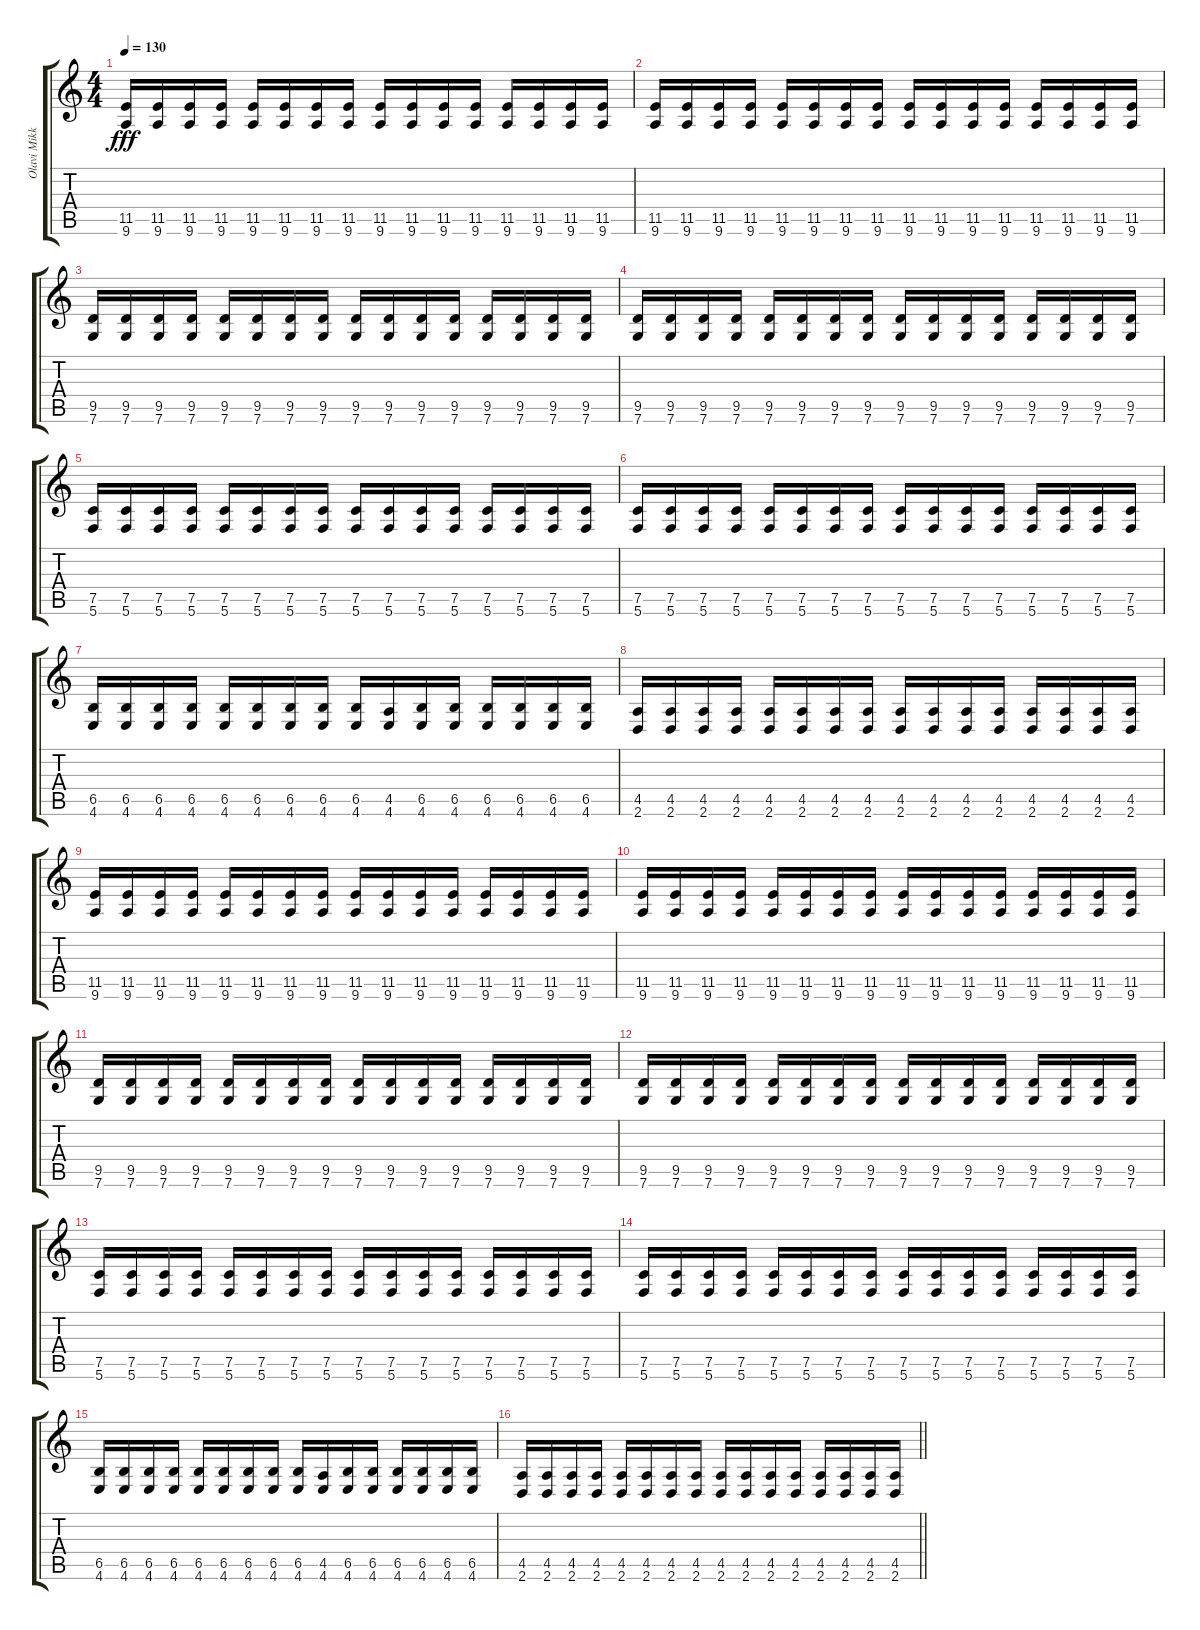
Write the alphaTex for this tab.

\track ("Olavi Mikkonen 2" "Olavi Mikk") {instrument distortionguitar}
\staff {score tabs}
\tuning (C4 G3 Eb3 Bb2 F2 C2) {hide}
\ts (4 4)
\tempo 130
\clef g2
\ks c
(11.5 9.6).16{dy fff} (11.5 9.6).16 (11.5 9.6).16 (11.5 9.6).16 (11.5 9.6).16 (11.5 9.6).16 (11.5 9.6).16 (11.5 9.6).16 (11.5 9.6).16 (11.5 9.6).16 (11.5 9.6).16 (11.5 9.6).16 (11.5 9.6).16 (11.5 9.6).16 (11.5 9.6).16 (11.5 9.6).16 |
(11.5 9.6).16 (11.5 9.6).16 (11.5 9.6).16 (11.5 9.6).16 (11.5 9.6).16 (11.5 9.6).16 (11.5 9.6).16 (11.5 9.6).16 (11.5 9.6).16 (11.5 9.6).16 (11.5 9.6).16 (11.5 9.6).16 (11.5 9.6).16 (11.5 9.6).16 (11.5 9.6).16 (11.5 9.6).16 |
(9.5 7.6).16 (9.5 7.6).16 (9.5 7.6).16 (9.5 7.6).16 (9.5 7.6).16 (9.5 7.6).16 (9.5 7.6).16 (9.5 7.6).16 (9.5 7.6).16 (9.5 7.6).16 (9.5 7.6).16 (9.5 7.6).16 (9.5 7.6).16 (9.5 7.6).16 (9.5 7.6).16 (9.5 7.6).16 |
(9.5 7.6).16 (9.5 7.6).16 (9.5 7.6).16 (9.5 7.6).16 (9.5 7.6).16 (9.5 7.6).16 (9.5 7.6).16 (9.5 7.6).16 (9.5 7.6).16 (9.5 7.6).16 (9.5 7.6).16 (9.5 7.6).16 (9.5 7.6).16 (9.5 7.6).16 (9.5 7.6).16 (9.5 7.6).16 |
(7.5 5.6).16 (7.5 5.6).16 (7.5 5.6).16 (7.5 5.6).16 (7.5 5.6).16 (7.5 5.6).16 (7.5 5.6).16 (7.5 5.6).16 (7.5 5.6).16 (7.5 5.6).16 (7.5 5.6).16 (7.5 5.6).16 (7.5 5.6).16 (7.5 5.6).16 (7.5 5.6).16 (7.5 5.6).16 |
(7.5 5.6).16 (7.5 5.6).16 (7.5 5.6).16 (7.5 5.6).16 (7.5 5.6).16 (7.5 5.6).16 (7.5 5.6).16 (7.5 5.6).16 (7.5 5.6).16 (7.5 5.6).16 (7.5 5.6).16 (7.5 5.6).16 (7.5 5.6).16 (7.5 5.6).16 (7.5 5.6).16 (7.5 5.6).16 |
(6.5 4.6).16 (6.5 4.6).16 (6.5 4.6).16 (6.5 4.6).16 (6.5 4.6).16 (6.5 4.6).16 (6.5 4.6).16 (6.5 4.6).16 (6.5 4.6).16 (4.5 4.6).16 (6.5 4.6).16 (6.5 4.6).16 (6.5 4.6).16 (6.5 4.6).16 (6.5 4.6).16 (6.5 4.6).16 |
(4.5 2.6).16 (4.5 2.6).16 (4.5 2.6).16 (4.5 2.6).16 (4.5 2.6).16 (4.5 2.6).16 (4.5 2.6).16 (4.5 2.6).16 (4.5 2.6).16 (4.5 2.6).16 (4.5 2.6).16 (4.5 2.6).16 (4.5 2.6).16 (4.5 2.6).16 (4.5 2.6).16 (4.5 2.6).16 |
(11.5 9.6).16 (11.5 9.6).16 (11.5 9.6).16 (11.5 9.6).16 (11.5 9.6).16 (11.5 9.6).16 (11.5 9.6).16 (11.5 9.6).16 (11.5 9.6).16 (11.5 9.6).16 (11.5 9.6).16 (11.5 9.6).16 (11.5 9.6).16 (11.5 9.6).16 (11.5 9.6).16 (11.5 9.6).16 |
(11.5 9.6).16 (11.5 9.6).16 (11.5 9.6).16 (11.5 9.6).16 (11.5 9.6).16 (11.5 9.6).16 (11.5 9.6).16 (11.5 9.6).16 (11.5 9.6).16 (11.5 9.6).16 (11.5 9.6).16 (11.5 9.6).16 (11.5 9.6).16 (11.5 9.6).16 (11.5 9.6).16 (11.5 9.6).16 |
(9.5 7.6).16 (9.5 7.6).16 (9.5 7.6).16 (9.5 7.6).16 (9.5 7.6).16 (9.5 7.6).16 (9.5 7.6).16 (9.5 7.6).16 (9.5 7.6).16 (9.5 7.6).16 (9.5 7.6).16 (9.5 7.6).16 (9.5 7.6).16 (9.5 7.6).16 (9.5 7.6).16 (9.5 7.6).16 |
(9.5 7.6).16 (9.5 7.6).16 (9.5 7.6).16 (9.5 7.6).16 (9.5 7.6).16 (9.5 7.6).16 (9.5 7.6).16 (9.5 7.6).16 (9.5 7.6).16 (9.5 7.6).16 (9.5 7.6).16 (9.5 7.6).16 (9.5 7.6).16 (9.5 7.6).16 (9.5 7.6).16 (9.5 7.6).16 |
(7.5 5.6).16 (7.5 5.6).16 (7.5 5.6).16 (7.5 5.6).16 (7.5 5.6).16 (7.5 5.6).16 (7.5 5.6).16 (7.5 5.6).16 (7.5 5.6).16 (7.5 5.6).16 (7.5 5.6).16 (7.5 5.6).16 (7.5 5.6).16 (7.5 5.6).16 (7.5 5.6).16 (7.5 5.6).16 |
(7.5 5.6).16 (7.5 5.6).16 (7.5 5.6).16 (7.5 5.6).16 (7.5 5.6).16 (7.5 5.6).16 (7.5 5.6).16 (7.5 5.6).16 (7.5 5.6).16 (7.5 5.6).16 (7.5 5.6).16 (7.5 5.6).16 (7.5 5.6).16 (7.5 5.6).16 (7.5 5.6).16 (7.5 5.6).16 |
(6.5 4.6).16 (6.5 4.6).16 (6.5 4.6).16 (6.5 4.6).16 (6.5 4.6).16 (6.5 4.6).16 (6.5 4.6).16 (6.5 4.6).16 (6.5 4.6).16 (4.5 4.6).16 (6.5 4.6).16 (6.5 4.6).16 (6.5 4.6).16 (6.5 4.6).16 (6.5 4.6).16 (6.5 4.6).16 |
\barLineRight lightlight
(4.5 2.6).16 (4.5 2.6).16 (4.5 2.6).16 (4.5 2.6).16 (4.5 2.6).16 (4.5 2.6).16 (4.5 2.6).16 (4.5 2.6).16 (4.5 2.6).16 (4.5 2.6).16 (4.5 2.6).16 (4.5 2.6).16 (4.5 2.6).16 (4.5 2.6).16 (4.5 2.6).16 (4.5 2.6).16
